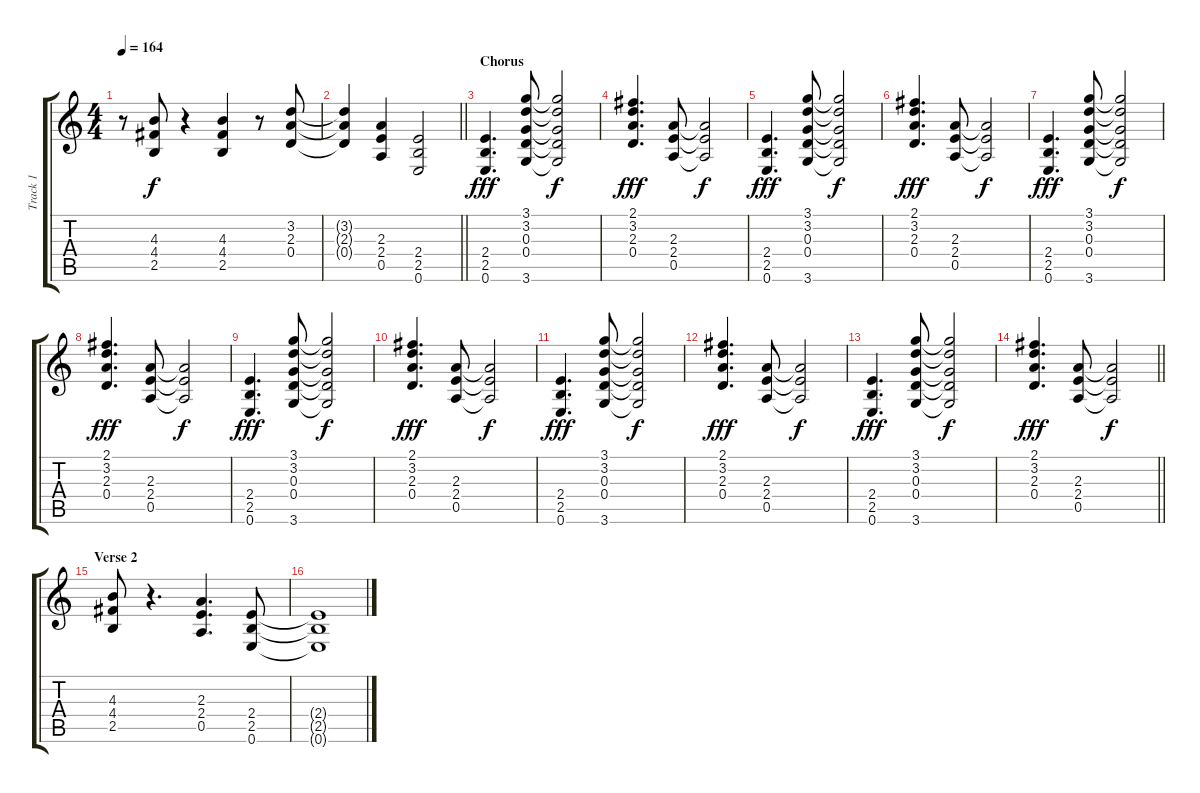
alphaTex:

\track ("Track 1" "Track 1") {instrument overdrivenguitar}
\staff {score tabs}
\tuning (E4 B3 G3 D3 A2 E2) {hide}
\ts (4 4)
\tempo 164
\clef g2
\ks c
r.8{dy f} (4.3 4.4 2.5).8 r.4 (4.3 4.4 2.5).4 r.8 (3.2 2.3 0.4).8 |
\barLineRight lightlight
(3.2{t} 2.3{t} 0.4{t}).4 (2.3 2.4 0.5).4 (2.4 2.5 0.6).2 |
\section ("" "Chorus")
(2.4 2.5 0.6).4{d dy fff} (3.1 3.2 0.3 0.4 3.6).8 (3.1{t} 3.2{t} 0.3{t} 0.4{t} 3.6{t}).2{dy f} |
(2.1 3.2 2.3 0.4).4{d dy fff} (2.3 2.4 0.5).8 (2.3{t} 2.4{t} 0.5{t}).2{dy f} |
(2.4 2.5 0.6).4{d dy fff} (3.1 3.2 0.3 0.4 3.6).8 (3.1{t} 3.2{t} 0.3{t} 0.4{t} 3.6{t}).2{dy f} |
(2.1 3.2 2.3 0.4).4{d dy fff} (2.3 2.4 0.5).8 (2.3{t} 2.4{t} 0.5{t}).2{dy f} |
(2.4 2.5 0.6).4{d dy fff} (3.1 3.2 0.3 0.4 3.6).8 (3.1{t} 3.2{t} 0.3{t} 0.4{t} 3.6{t}).2{dy f} |
(2.1 3.2 2.3 0.4).4{d dy fff} (2.3 2.4 0.5).8 (2.3{t} 2.4{t} 0.5{t}).2{dy f} |
(2.4 2.5 0.6).4{d dy fff} (3.1 3.2 0.3 0.4 3.6).8 (3.1{t} 3.2{t} 0.3{t} 0.4{t} 3.6{t}).2{dy f} |
(2.1 3.2 2.3 0.4).4{d dy fff} (2.3 2.4 0.5).8 (2.3{t} 2.4{t} 0.5{t}).2{dy f} |
(2.4 2.5 0.6).4{d dy fff} (3.1 3.2 0.3 0.4 3.6).8 (3.1{t} 3.2{t} 0.3{t} 0.4{t} 3.6{t}).2{dy f} |
(2.1 3.2 2.3 0.4).4{d dy fff} (2.3 2.4 0.5).8 (2.3{t} 2.4{t} 0.5{t}).2{dy f} |
(2.4 2.5 0.6).4{d dy fff} (3.1 3.2 0.3 0.4 3.6).8 (3.1{t} 3.2{t} 0.3{t} 0.4{t} 3.6{t}).2{dy f} |
\barLineRight lightlight
(2.1 3.2 2.3 0.4).4{d dy fff} (2.3 2.4 0.5).8 (2.3{t} 2.4{t} 0.5{t}).2{dy f} |
\section ("" "Verse 2")
(4.3 4.4 2.5).8 r.4{d} (2.3 2.4 0.5).4{d} (2.4 2.5 0.6).8 |
(2.4{t} 2.5{t} 0.6{t}).1
